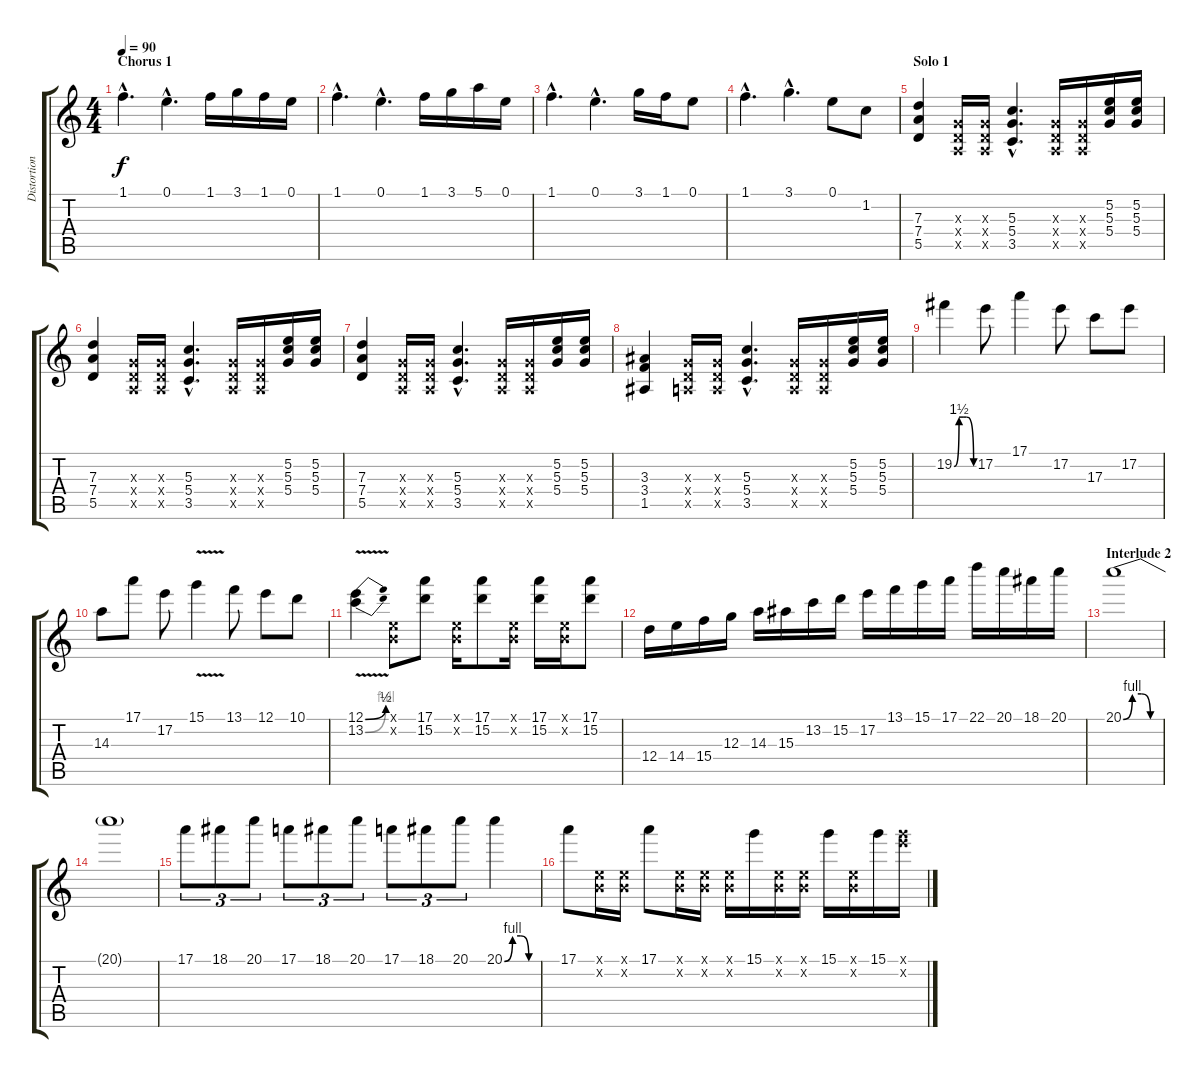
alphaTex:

\track ("Distortion/Solo guitar (2)" "Distortion") {instrument overdrivenguitar}
\staff {score tabs}
\tuning (E4 B3 G3 D3 A2 E2) {hide}
\ts (4 4)
\section ("" "Chorus 1")
\tempo 90
\clef g2
\ks c
1.1{hac}.4{d dy f} 0.1{hac}.4{d} 1.1.16 3.1.16 1.1.16 0.1.16 |
1.1{hac}.4{d} 0.1{hac}.4{d} 1.1.16 3.1.16 5.1.16 0.1.16 |
1.1{hac}.4{d} 0.1{hac}.4{d} 3.1.16 1.1.16 0.1.8 |
1.1{hac}.4{d} 3.1{hac}.4{d} 0.1.8 1.2.8 |
\section ("" "Solo 1")
(7.3 7.4 5.5).4{volume 13} (0.3{x} 0.4{x} 0.5{x}).16 (0.3{x} 0.4{x} 0.5{x}).16 (5.3{hac} 5.4{hac} 3.5{hac}).4{d} (0.3{x} 0.4{x} 0.5{x}).16 (0.3{x} 0.4{x} 0.5{x}).16 (5.2 5.3 5.4).16 (5.2 5.3 5.4).16 |
(7.3 7.4 5.5).4 (0.3{x} 0.4{x} 0.5{x}).16 (0.3{x} 0.4{x} 0.5{x}).16 (5.3{hac} 5.4{hac} 3.5{hac}).4{d} (0.3{x} 0.4{x} 0.5{x}).16 (0.3{x} 0.4{x} 0.5{x}).16 (5.2 5.3 5.4).16 (5.2 5.3 5.4).16 |
(7.3 7.4 5.5).4 (0.3{x} 0.4{x} 0.5{x}).16 (0.3{x} 0.4{x} 0.5{x}).16 (5.3{hac} 5.4{hac} 3.5{hac}).4{d} (0.3{x} 0.4{x} 0.5{x}).16 (0.3{x} 0.4{x} 0.5{x}).16 (5.2 5.3 5.4).16 (5.2 5.3 5.4).16 |
(3.3 3.4 1.5).4 (0.3{x} 0.4{x} 0.5{x}).16 (0.3{x} 0.4{x} 0.5{x}).16 (5.3{hac} 5.4{hac} 3.5{hac}).4{d} (0.3{x} 0.4{x} 0.5{x}).16 (0.3{x} 0.4{x} 0.5{x}).16 (5.2 5.3 5.4).16 (5.2 5.3 5.4).16 |
19.2{be (custom 0 0 15 6 30 6 38 6 60 0)}.4{volume 16} 17.2.8 17.1.4 17.2.8 17.3.8 17.2.8 |
14.3.8 17.1.8 17.2.8 15.1{v}.4 13.1.8 12.1.8 10.1.8 |
(12.1{be (bend 0 0 60 2) v} 13.2{be (bend 0 0 60 4) v}).4 (0.1{x} 0.2{x}).8 (17.1 15.2).8 (0.1{x} 0.2{x}).16 (17.1 15.2).8 (0.1{x} 0.2{x}).16 (17.1 15.2).16 (0.1{x} 0.2{x}).16 (17.1 15.2).8 |
12.4.16 14.4.16 15.4.16 12.3.16 14.3.16 15.3.16 13.2.16 15.2.16 17.2.16 13.1.16 15.1.16 17.1.16 22.1.16 20.1.16 18.1.16 20.1.16 |
\section ("" "Interlude 2")
20.1{be (custom 0 0 15 4 30 4 45 0 60 0)}.1 |
20.1{t}.1 |
17.1.8{tu (3 2)} 18.1.8{tu (3 2)} 20.1.8{tu (3 2)} 17.1.8{tu (3 2)} 18.1.8{tu (3 2)} 20.1.8{tu (3 2)} 17.1.8{tu (3 2)} 18.1.8{tu (3 2)} 20.1.8{tu (3 2)} 20.1{be (custom 0 0 15 4 30 4 45 0 60 0)}.4 |
17.1.8 (0.1{x} 0.2{x}).16 (0.1{x} 0.2{x}).16 17.1.8 (0.1{x} 0.2{x}).16 (0.1{x} 0.2{x}).16 (0.1{x} 0.2{x}).16 15.1.16 (0.1{x} 0.2{x}).16 (0.1{x} 0.2{x}).16 15.1.16 (0.1{x} 0.2{x}).16 15.1.16 (15.1{x} 17.2{x}).16
